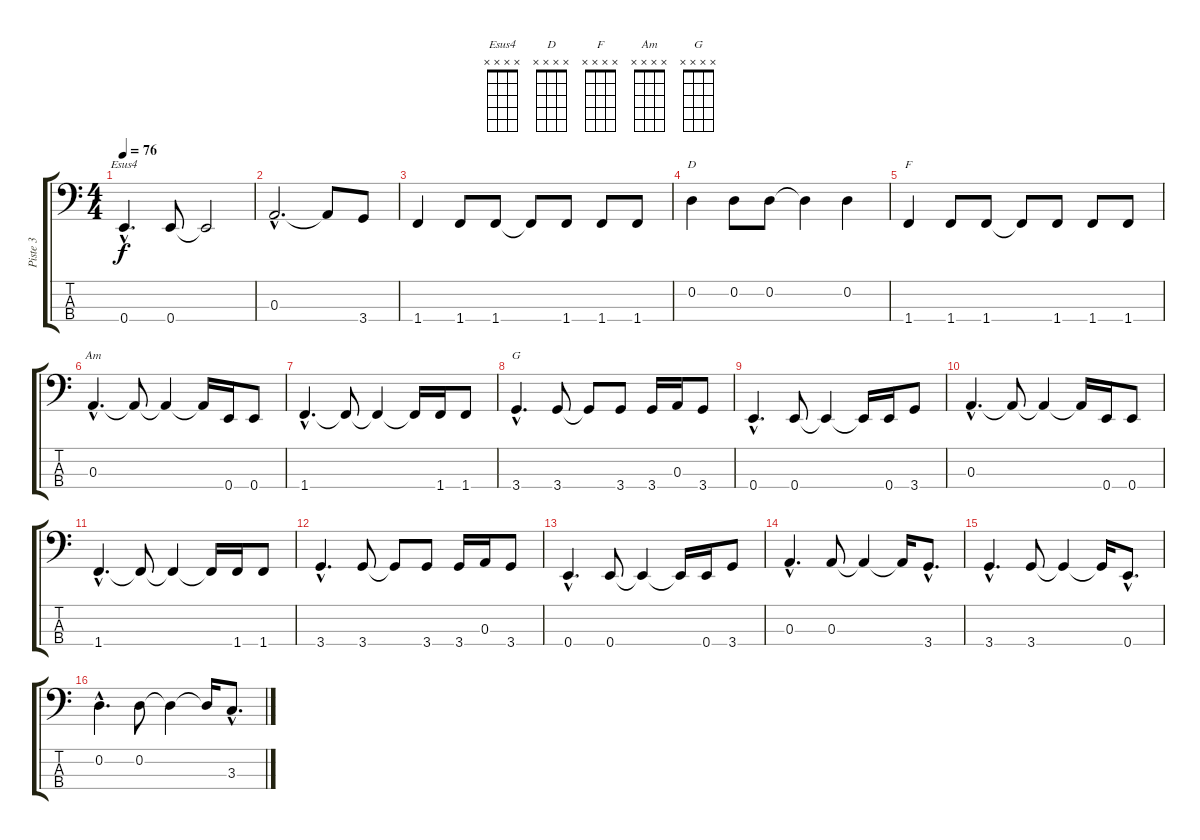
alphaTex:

\track ("Piste 3" "Piste 3") {instrument electricbassfinger}
\staff {score tabs}
\tuning (G2 D2 A1 E1) {hide}
\chord ("Esus4" x x x x) {firstfret 0}
\chord ("D" x x x x) {firstfret 0}
\chord ("F" x x x x) {firstfret 0}
\chord ("Am" x x x x) {firstfret 0}
\chord ("G" x x x x) {firstfret 0}
\ts (4 4)
\tempo 76
\clef f4
\ks c
0.4{hac}.4{d ch "Esus4" dy f} 0.4.8 0.4{t}.2 |
0.3{hac}.2{d} 0.3{t}.8 3.4.8 |
1.4.4 1.4.8 1.4.8 1.4{t}.8 1.4.8 1.4.8 1.4.8 |
0.2.4{ch "D"} 0.2.8 0.2.8 0.2{t}.4 0.2.4 |
1.4.4{ch "F"} 1.4.8 1.4.8 1.4{t}.8 1.4.8 1.4.8 1.4.8 |
0.3{hac}.4{d ch "Am"} 0.3{t}.8 0.3{t}.4 0.3{t}.16 0.4.16 0.4.8 |
1.4{hac}.4{d} 1.4{t}.8 1.4{t}.4 1.4{t}.16 1.4.16 1.4.8 |
3.4{hac}.4{d ch "G"} 3.4.8 3.4{t}.8 3.4.8 3.4.16 0.3.16 3.4.8 |
0.4{hac}.4{d} 0.4.8 0.4{t}.4 0.4{t}.16 0.4.16 3.4.8 |
0.3{hac}.4{d} 0.3{t}.8 0.3{t}.4 0.3{t}.16 0.4.16 0.4.8 |
1.4{hac}.4{d} 1.4{t}.8 1.4{t}.4 1.4{t}.16 1.4.16 1.4.8 |
3.4{hac}.4{d} 3.4.8 3.4{t}.8 3.4.8 3.4.16 0.3.16 3.4.8 |
0.4{hac}.4{d} 0.4.8 0.4{t}.4 0.4{t}.16 0.4.16 3.4.8 |
0.3{hac}.4{d} 0.3.8 0.3{t}.4 0.3{t}.16 3.4{hac}.8{d} |
3.4{hac}.4{d} 3.4.8 3.4{t}.4 3.4{t}.16 0.4{hac}.8{d} |
0.2{hac}.4{d} 0.2.8 0.2{t}.4 0.2{t}.16 3.3{hac}.8{d}
